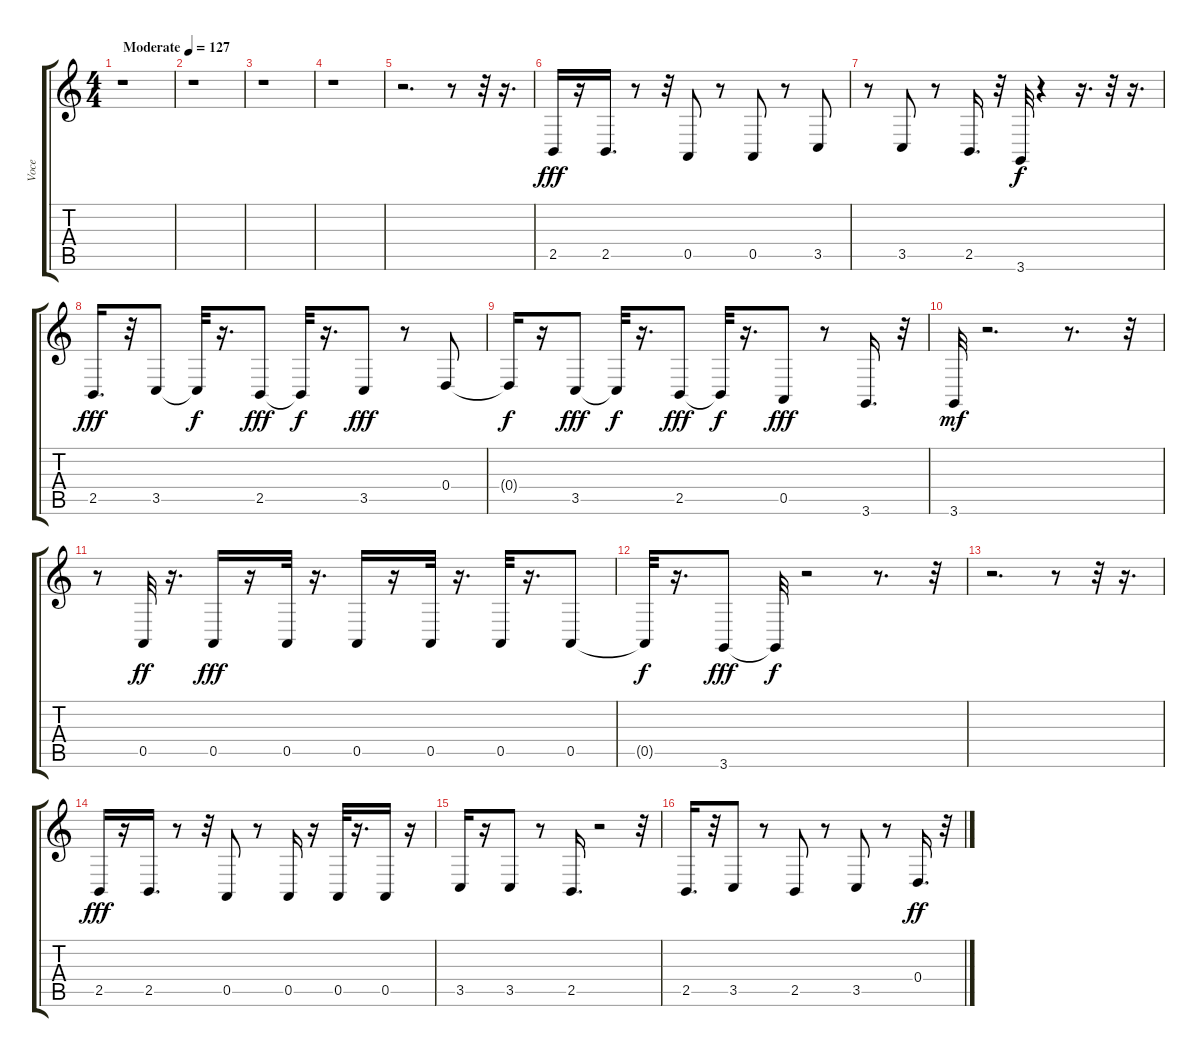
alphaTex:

\track ("Voce" "Voce") {instrument electricgrandpiano}
\staff {score tabs}
\tuning (E4 B3 G3 D3 A2 E2) {hide}
\ts (4 4)
\tempo (127 "Moderate")
\clef g2
\ks c
r.1{dy fff instrument electricgrandpiano} |
r.1 |
r.1 |
r.1 |
r.2{d} r.8 r.32 r.16{d} |
2.5.16 r.16 2.5.16{d} r.8 r.32 0.5.8 r.8 0.5.8 r.8 3.5.8 |
r.8 3.5.8 r.8 2.5.16{d} r.32 3.6.32{dy f} r.4 r.16{d} r.32 r.16{d} |
2.5.16{d dy fff} r.32 3.5.8 3.5{t}.32{dy f} r.16{d} 2.5.8{dy fff} 2.5{t}.32{dy f} r.16{d} 3.5.8{dy fff} r.8 0.4.8 |
0.4{t}.16{dy f} r.16 3.5.8{dy fff} 3.5{t}.32{dy f} r.16{d} 2.5.8{dy fff} 2.5{t}.32{dy f} r.16{d} 0.5.8{dy fff} r.8 3.6.16{d} r.32 |
3.6.32{dy mf} r.2{d} r.8{d} r.32 |
r.8 0.5.32{dy ff} r.16{d} 0.5.16{dy fff} r.16 0.5.32 r.16{d} 0.5.16 r.16 0.5.32 r.16{d} 0.5.32 r.16{d} 0.5.8 |
0.5{t}.32{dy f} r.16{d} 3.6.8{dy fff} 3.6{t}.32{dy f} r.2 r.8{d} r.32 |
r.2{d} r.8 r.32 r.16{d} |
2.5.16{dy fff} r.16 2.5.16{d} r.8 r.32 0.5.8 r.8 0.5.16 r.16 0.5.32 r.16{d} 0.5.16 r.16 |
3.5.16 r.16 3.5.8 r.8 2.5.16{d} r.2 r.32 |
2.5.16{d} r.32 3.5.8 r.8 2.5.8 r.8 3.5.8 r.8 0.4.16{d dy ff} r.32
